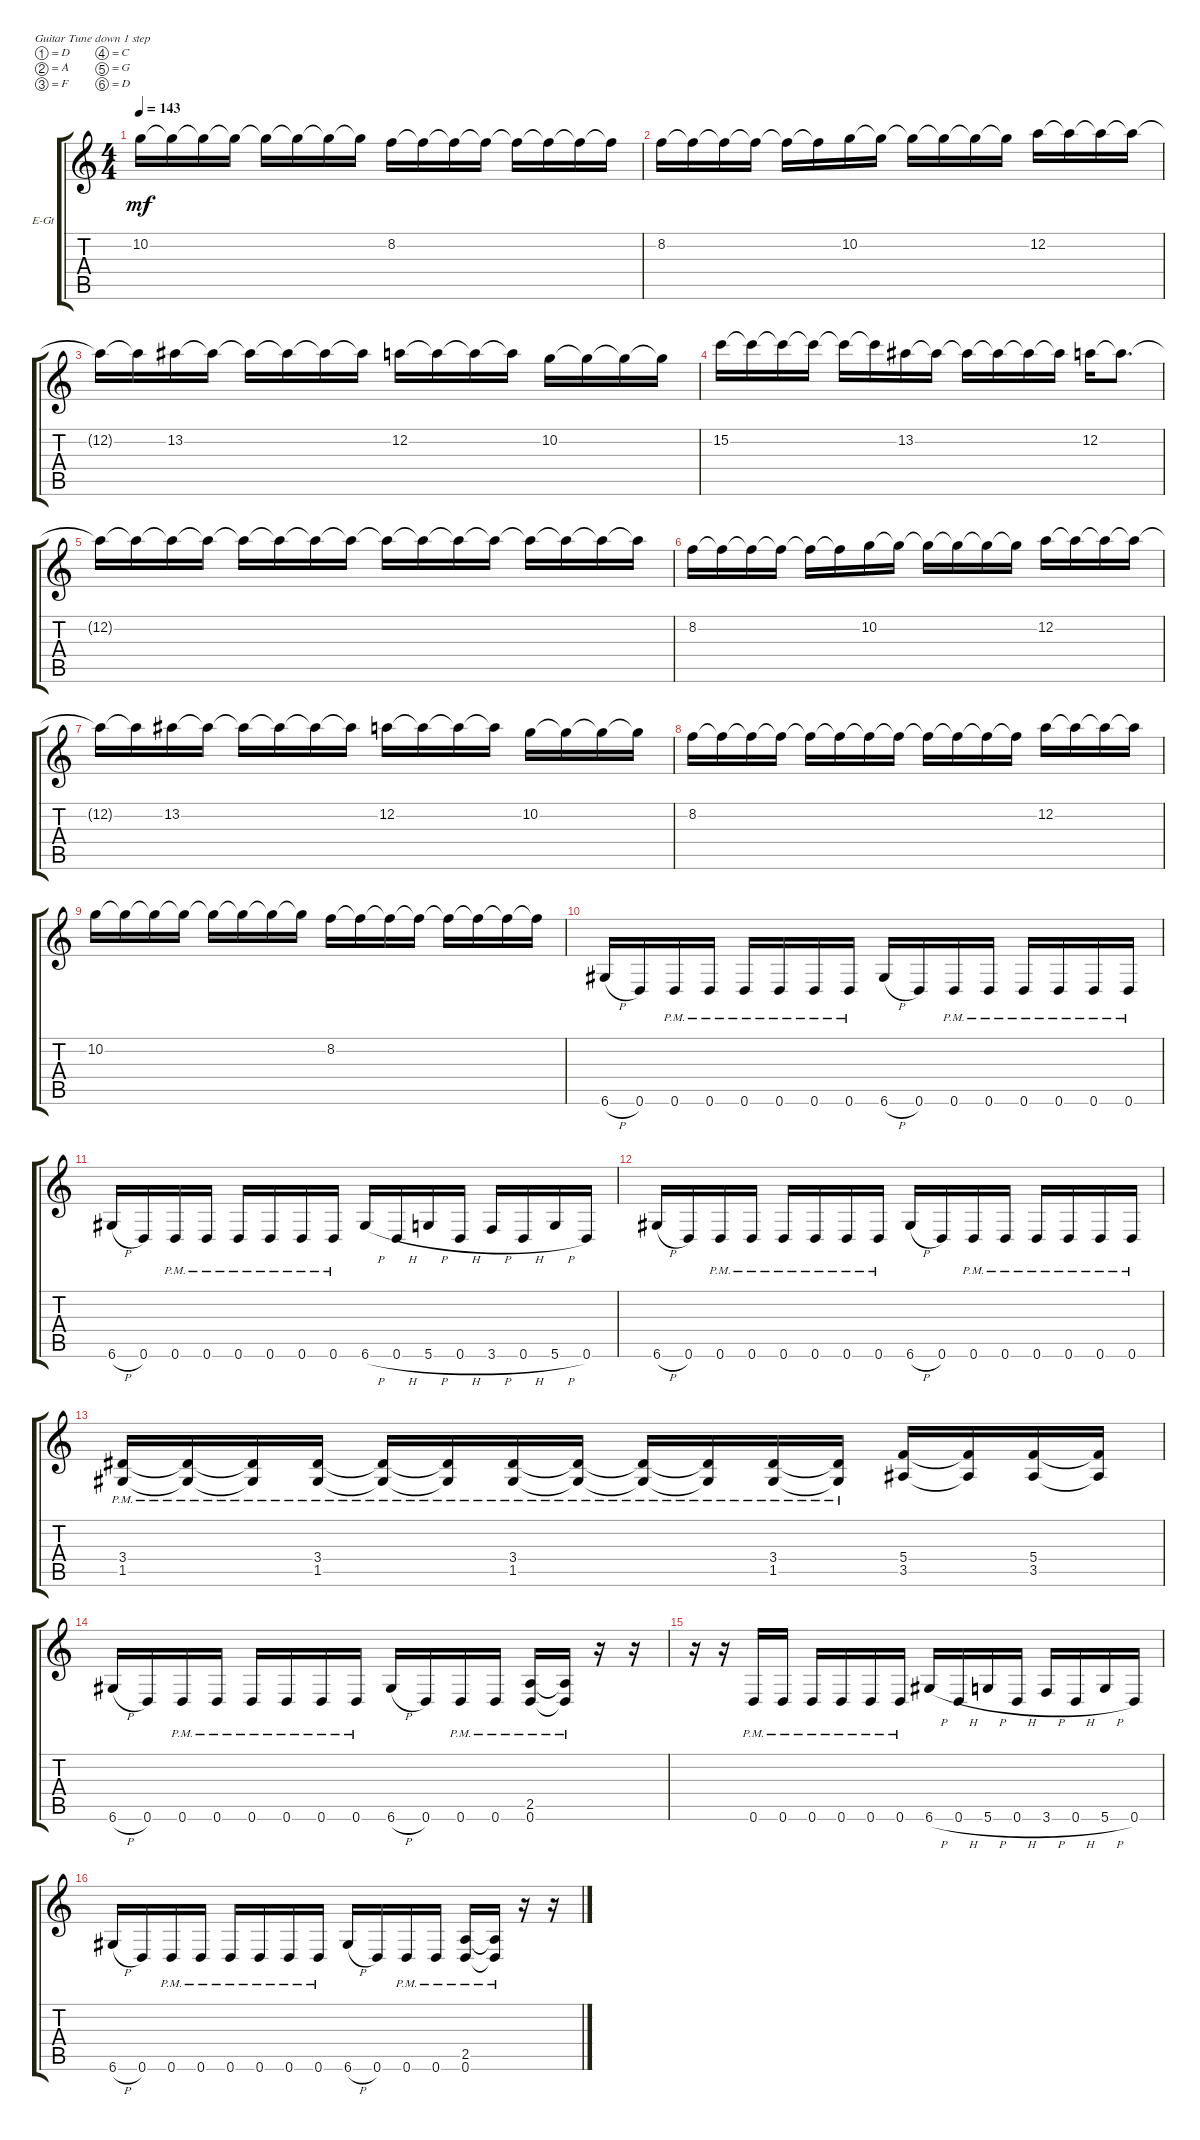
\defaultSystemsLayout 4
\bracketExtendMode groupsimilarinstruments
\firstSystemTrackNameOrientation horizontal
\otherSystemsTrackNameOrientation horizontal
\track ("Electric Guitar" "E-Gt") {instrument distortionguitar}
\staff {score tabs}
\tuning (D4 A3 F3 C3 G2 D2)
\ts (4 4)
\tempo 143
\clef g2
\ks c
10.2.16{dy mf} 10.2{t}.16 10.2{t}.16 10.2{t}.16 10.2{t}.16 10.2{t}.16 10.2{t}.16 10.2{t}.16 8.2.16 8.2{t}.16 8.2{t}.16 8.2{t}.16 8.2{t}.16 8.2{t}.16 8.2{t}.16 8.2{t}.16 |
8.2.16 8.2{t}.16 8.2{t}.16 8.2{t}.16 8.2{t}.16 8.2{t}.16 10.2.16 10.2{t}.16 10.2{t}.16 10.2{t}.16 10.2{t}.16 10.2{t}.16 12.2.16 12.2{t}.16 12.2{t}.16 12.2{t}.16 |
12.2{t}.16 12.2{t}.16 13.2.16 13.2{t}.16 13.2{t}.16 13.2{t}.16 13.2{t}.16 13.2{t}.16 12.2.16 12.2{t}.16 12.2{t}.16 12.2{t}.16 10.2.16 10.2{t}.16 10.2{t}.16 10.2{t}.16 |
15.2.16 15.2{t}.16 15.2{t}.16 15.2{t}.16 15.2{t}.16 15.2{t}.16 13.2.16 13.2{t}.16 13.2{t}.16 13.2{t}.16 13.2{t}.16 13.2{t}.16 12.2.16 12.2{t}.8{d} |
12.2{t}.16 12.2{t}.16 12.2{t}.16 12.2{t}.16 12.2{t}.16 12.2{t}.16 12.2{t}.16 12.2{t}.16 12.2{t}.16 12.2{t}.16 12.2{t}.16 12.2{t}.16 12.2{t}.16 12.2{t}.16 12.2{t}.16 12.2{t}.16 |
8.2.16 8.2{t}.16 8.2{t}.16 8.2{t}.16 8.2{t}.16 8.2{t}.16 10.2.16 10.2{t}.16 10.2{t}.16 10.2{t}.16 10.2{t}.16 10.2{t}.16 12.2.16 12.2{t}.16 12.2{t}.16 12.2{t}.16 |
12.2{t}.16 12.2{t}.16 13.2.16 13.2{t}.16 13.2{t}.16 13.2{t}.16 13.2{t}.16 13.2{t}.16 12.2.16 12.2{t}.16 12.2{t}.16 12.2{t}.16 10.2.16 10.2{t}.16 10.2{t}.16 10.2{t}.16 |
8.2.16 8.2{t}.16 8.2{t}.16 8.2{t}.16 8.2{t}.16 8.2{t}.16 8.2{t}.16 8.2{t}.16 8.2{t}.16 8.2{t}.16 8.2{t}.16 8.2{t}.16 12.2.16 12.2{t}.16 12.2{t}.16 12.2{t}.16 |
10.2.16 10.2{t}.16 10.2{t}.16 10.2{t}.16 10.2{t}.16 10.2{t}.16 10.2{t}.16 10.2{t}.16 8.2.16 8.2{t}.16 8.2{t}.16 8.2{t}.16 8.2{t}.16 8.2{t}.16 8.2{t}.16 8.2{t}.16 |
6.6{h}.16 0.6.16 0.6{pm}.16 0.6{pm}.16 0.6{pm}.16 0.6{pm}.16 0.6{pm}.16 0.6{pm}.16 6.6{h}.16 0.6.16 0.6{pm}.16 0.6{pm}.16 0.6{pm}.16 0.6{pm}.16 0.6{pm}.16 0.6{pm}.16 |
6.6{h}.16 0.6.16 0.6{pm}.16 0.6{pm}.16 0.6{pm}.16 0.6{pm}.16 0.6{pm}.16 0.6{pm}.16 6.6{h}.16 0.6{h}.16 5.6{h}.16 0.6{h}.16 3.6{h}.16 0.6{h}.16 5.6{h}.16 0.6.16 |
6.6{h}.16 0.6.16 0.6{pm}.16 0.6{pm}.16 0.6{pm}.16 0.6{pm}.16 0.6{pm}.16 0.6{pm}.16 6.6{h}.16 0.6.16 0.6{pm}.16 0.6{pm}.16 0.6{pm}.16 0.6{pm}.16 0.6{pm}.16 0.6{pm}.16 |
(1.5{pm} 3.4{pm}).16 (1.5{pm t} 3.4{pm t}).16 (1.5{pm t} 3.4{pm t}).16 (1.5{pm} 3.4{pm}).16 (3.4{pm t} 1.5{pm t}).16 (3.4{pm t} 1.5{pm t}).16 (1.5{pm} 3.4{pm}).16 (1.5{pm t} 3.4{pm t}).16 (1.5{pm t} 3.4{pm t}).16 (1.5{pm t} 3.4{pm t}).16 (1.5{pm} 3.4{pm}).16 (3.4{pm t} 1.5{pm t}).16 (3.5 5.4).16 (3.5{t} 5.4{t}).16 (3.5 5.4).16 (5.4{t} 3.5{t}).16 |
6.6{h}.16 0.6.16 0.6{pm}.16 0.6{pm}.16 0.6{pm}.16 0.6{pm}.16 0.6{pm}.16 0.6{pm}.16 6.6{h}.16 0.6.16 0.6{pm}.16 0.6{pm}.16 (0.6{pm} 2.5{pm}).16 (0.6{pm t} 2.5{pm t}).16 r.16 r.16 |
r.16 r.16 0.6{pm}.16 0.6{pm}.16 0.6{pm}.16 0.6{pm}.16 0.6{pm}.16 0.6{pm}.16 6.6{h}.16 0.6{h}.16 5.6{h}.16 0.6{h}.16 3.6{h}.16 0.6{h}.16 5.6{h}.16 0.6.16 |
6.6{h}.16 0.6.16 0.6{pm}.16 0.6{pm}.16 0.6{pm}.16 0.6{pm}.16 0.6{pm}.16 0.6{pm}.16 6.6{h}.16 0.6.16 0.6{pm}.16 0.6{pm}.16 (0.6{pm} 2.5{pm}).16 (0.6{pm t} 2.5{pm t}).16 r.16 r.16
